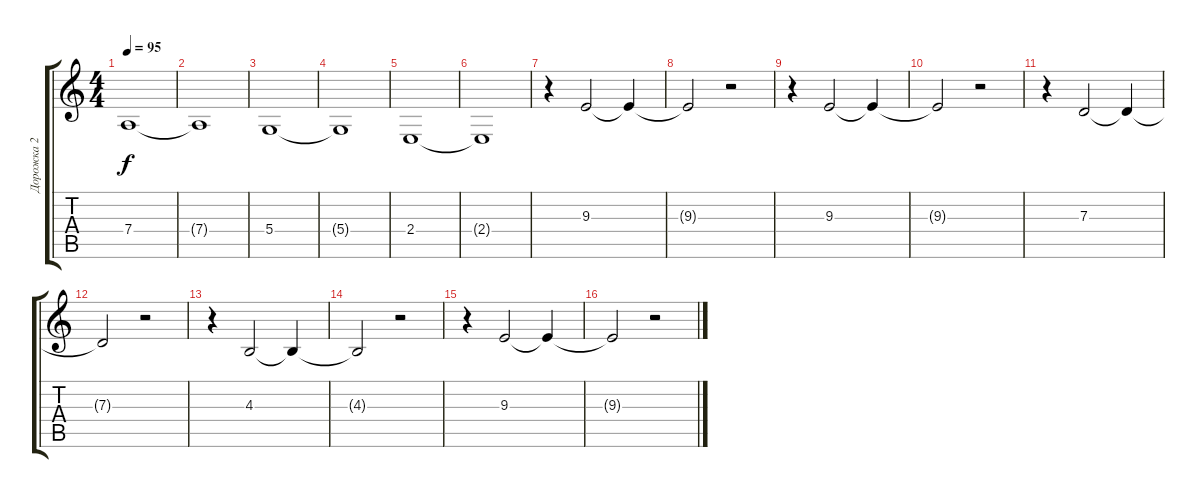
\track ("Дорожка 2" "Дорожка 2") {instrument stringensemble2}
\staff {score tabs}
\tuning (E4 B3 G3 D3 A2 E2) {hide}
\ts (4 4)
\tempo 95
\clef g2
\ks c
7.4.1{dy f} |
7.4{t}.1 |
5.4.1 |
5.4{t}.1 |
2.4.1 |
2.4{t}.1 |
r.4 9.3.2 9.3{t}.4 |
9.3{t}.2 r.2 |
r.4 9.3.2 9.3{t}.4 |
9.3{t}.2 r.2 |
r.4 7.3.2 7.3{t}.4 |
7.3{t}.2 r.2 |
r.4 4.3.2 4.3{t}.4 |
4.3{t}.2 r.2 |
r.4 9.3.2 9.3{t}.4 |
9.3{t}.2 r.2
